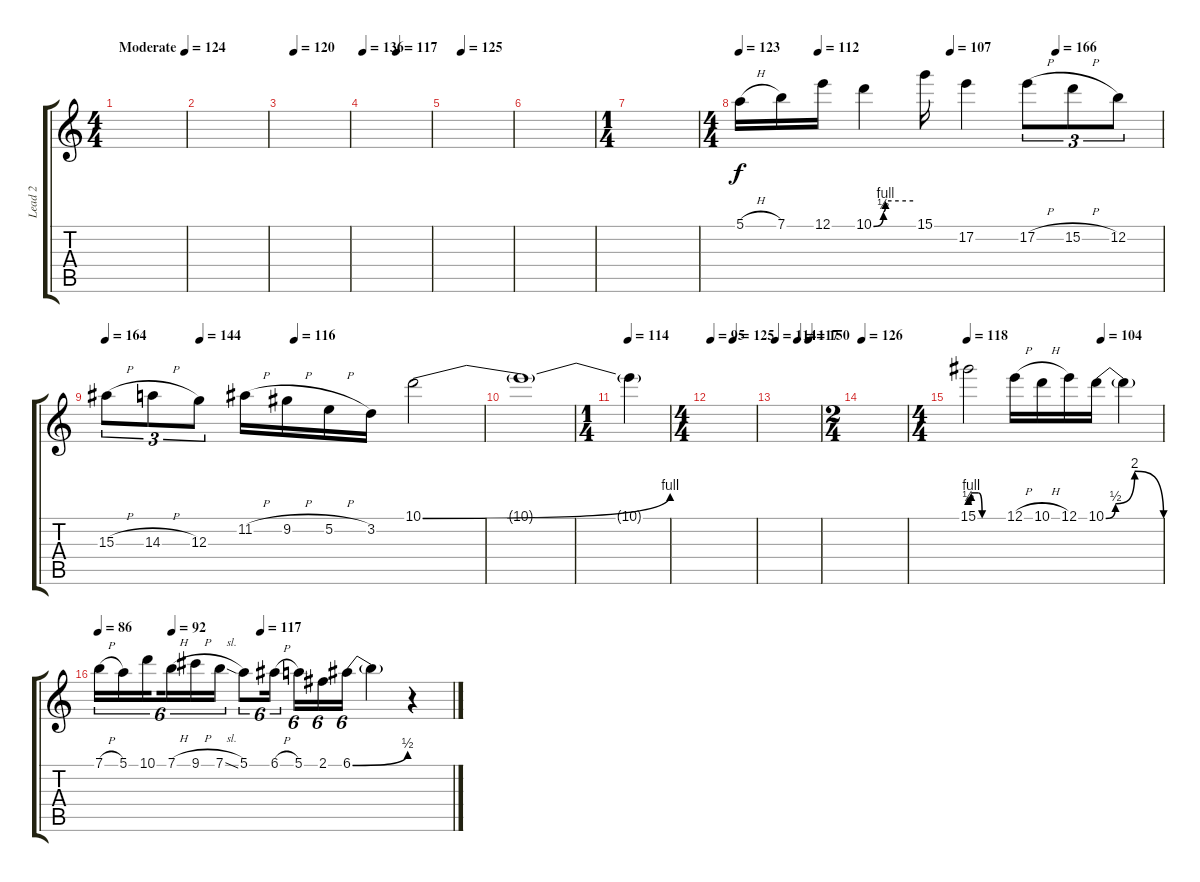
\track ("Lead 2" "Lead 2") {instrument distortionguitar}
\staff {score tabs}
\tuning (E4 B3 G3 D3 A2 E2) {hide}
\ts (4 4)
\tempo (124 "Moderate")
\clef g2
\ks c
|
|
\tempo (120 0.1875)
|
\tempo 136
\tempo (117 0.5)
|
\tempo (125 0.25)
|
|
\ts (1 4)
|
\ts (4 4)
\tempo 123
\tempo (112 0.1875)
\tempo (107 0.5)
\tempo (166 0.75)
5.1{h}.16 7.1.16 12.1.16 10.1{be (custom 0 0 15 2 18 4 60 4)}.4 15.1.16 17.2.4 17.2{h}.8{tu (3 2)} 15.2{h}.8{tu (3 2)} 12.2.8{tu (3 2)} |
\tempo 164
\tempo (144 0.25)
\tempo (116 0.5)
15.3{h}.8{tu (3 2)} 14.3{h}.8{tu (3 2)} 12.3.8{tu (3 2)} 11.2{h}.16 9.2{h}.16 5.2{h}.16 3.2.16 10.1{be (bend 0 0 60 4)}.2 |
10.1{t}.1 |
\ts (1 4)
\tempo 114
10.1{t}.4 |
\ts (4 4)
\tempo 95
\tempo (125 0.5)
|
\tempo 114
\tempo (117 0.5)
\tempo (150 0.75)
|
\ts (2 4)
\tempo 126
|
\ts (4 4)
\tempo 118
\tempo (104 0.6875)
15.1{be (custom 0 2 2 4 15 4 22 0 27 0 60 0)}.2 12.1{h}.16 10.1{h}.16 12.1.16 10.1{be (custom 0 0 10 2 30 8 60 0)}.16 10.1{t}.4 |
\tempo 86
\tempo (92 0.20833333333333334)
\tempo (117 0.4583333333333333)
7.1{h}.16{tu (6 4)} 5.1.16{tu (6 4)} 10.1.16{tu (6 4) beam splitsecondary} 7.1{h}.16{tu (6 4)} 9.1{h}.16{tu (6 4)} 7.1{sl}.16{tu (6 4)} 5.1.8{tu (6 4)} 6.1{h}.16{tu (6 4) beam splitsecondary} 5.1.16{tu (6 4)} 2.1.16{tu (6 4)} 6.1{be (bend 0 0 60 2)}.16{tu (6 4)} 6.1{t}.4 r.4
